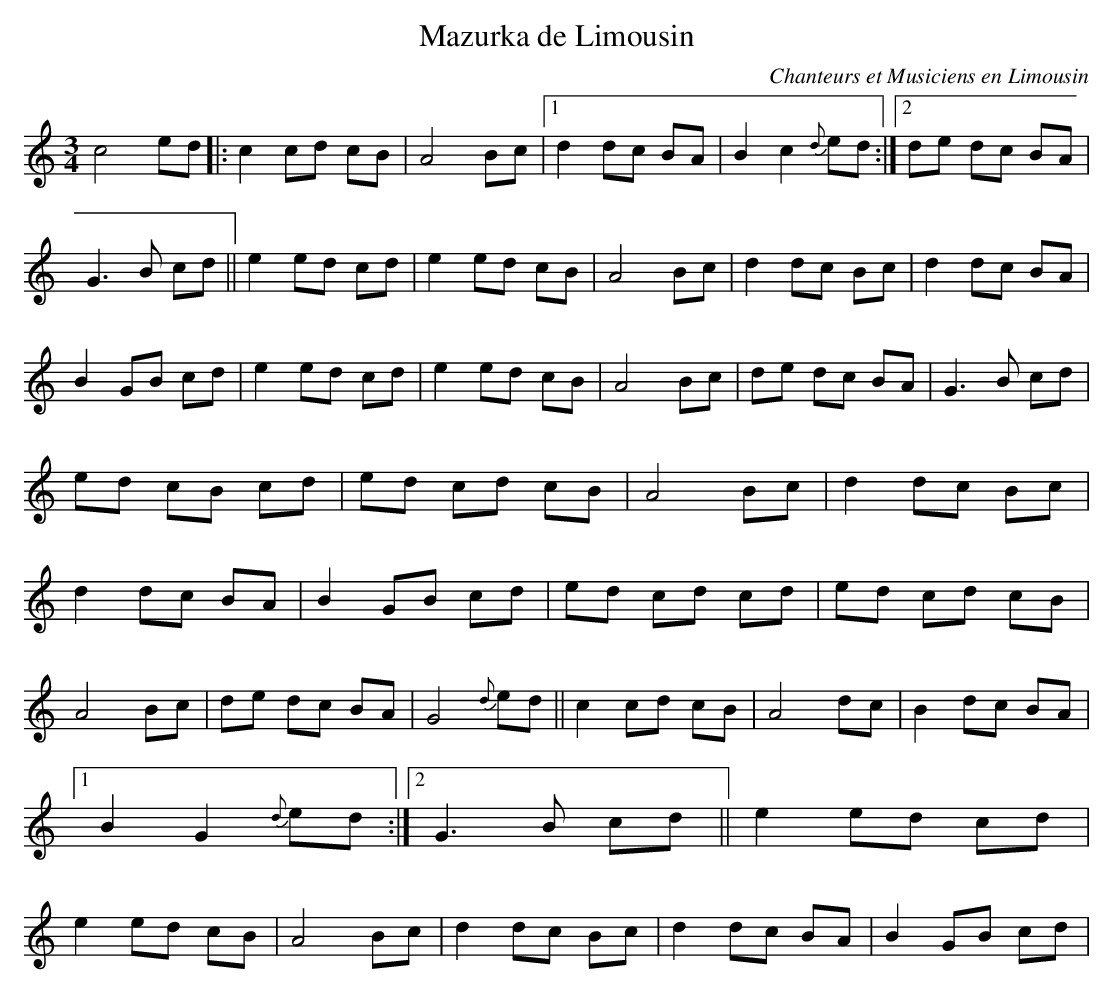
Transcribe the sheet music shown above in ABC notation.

X:1
T:Mazurka de Limousin
C:Chanteurs et Musiciens en Limousin
M:3/4
L:1/8
K:C
c4 ed|:c2 cd cB|A4 Bc|1 d2 dc BA|\
B2c2{d}ed:|2 de dc BA|G3B cd||\
e2 ed cd|e2 ed cB|A4 Bc|d2 dc Bc|\
d2 dc BA|B2 GB cd|e2 ed cd|e2 ed cB|\
A4 Bc|de dc BA|G3B cd|ed cB cd|ed cd cB|\
A4 Bc|d2 dc Bc|d2 dc BA|B2 GB cd|\
ed cd cd|ed cd cB|A4Bc|de dc BA|G4 {d}ed||\
c2 cd cB|A4 dc|B2 dc BA|1 B2G2{d}ed:|2 G3 B cd||\
e2 ed cd|e2 ed cB|A4 Bc|d2 dc Bc|\
d2 dc BA|B2 GB cd|
